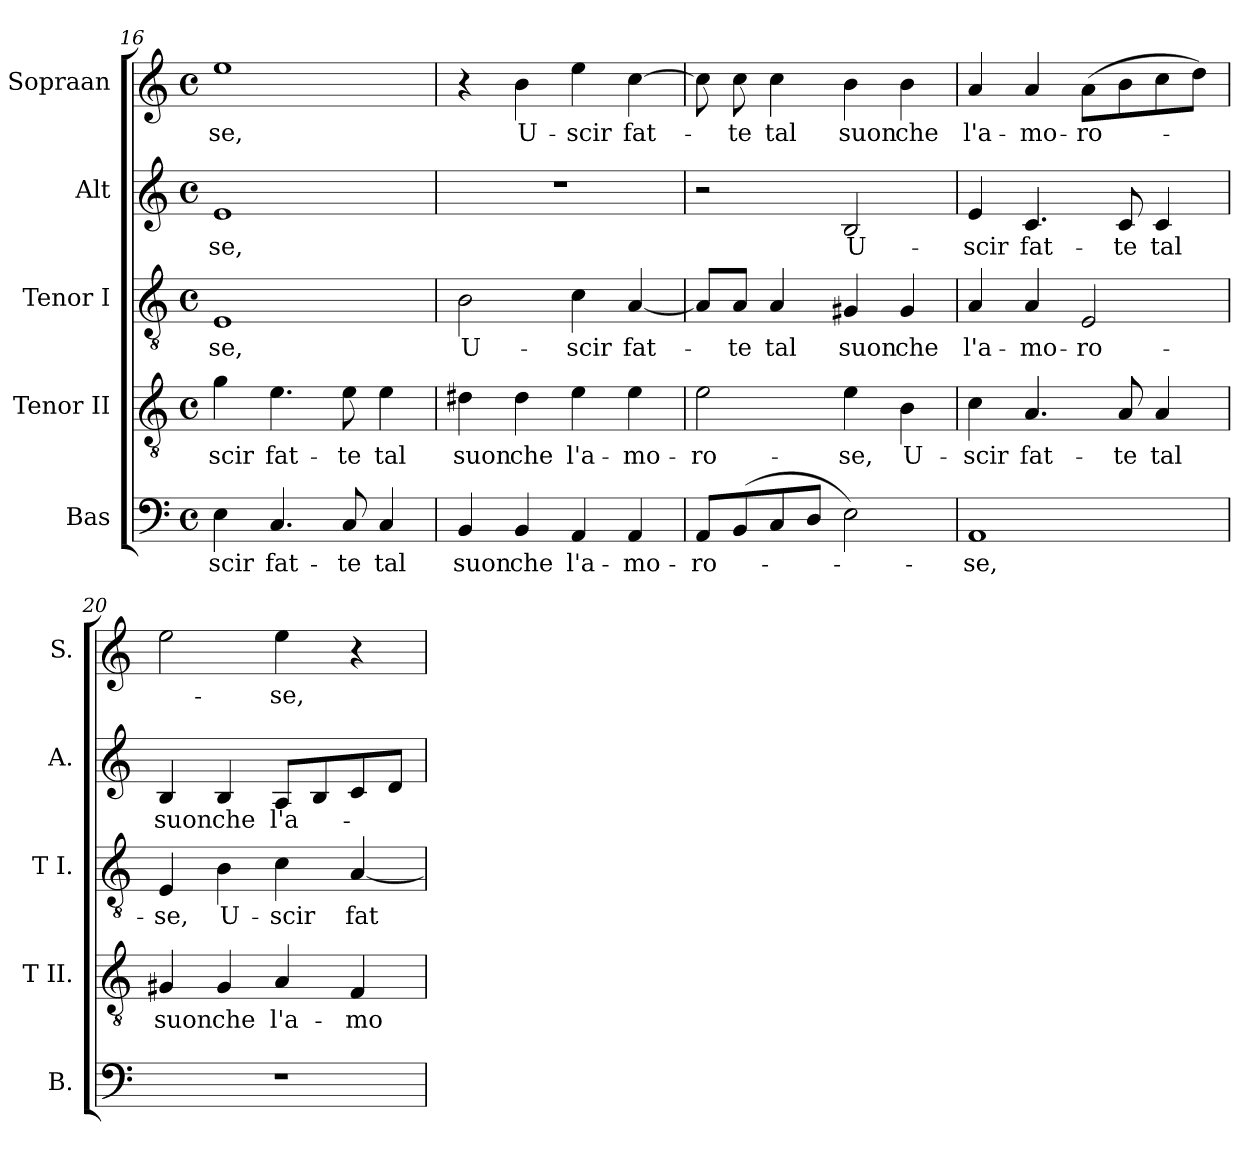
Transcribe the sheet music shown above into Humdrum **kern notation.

**kern	**text	**kern	**text	**kern	**text	**kern	**text	**kern	**text
*part5	*part5	*part4	*part4	*part3	*part3	*part2	*part2	*part1	*part1
*staff5	*staff5	*staff4	*staff4	*staff3	*staff3	*staff2	*staff2	*staff1	*staff1
*I"Bas	*	*I"Tenor II	*	*I"Tenor I	*	*I"Alt	*	*I"Sopraan	*
*I'B.	*	*I'T II.	*	*I'T I.	*	*I'A.	*	*I'S.	*
*clefF4	*	*clefGv2	*	*clefGv2	*	*clefG2	*	*clefG2	*
*k[]	*	*k[]	*	*k[]	*	*k[]	*	*k[]	*
*C:	*	*C:	*	*C:	*	*C:	*	*C:	*
*M4/4	*	*M4/4	*	*M4/4	*	*M4/4	*	*M4/4	*
*met(c)	*	*met(c)	*	*met(c)	*	*met(c)	*	*met(c)	*
=16	=16	=16	=16	=16	=16	=16	=16	=16	=16
!	!LO:LY:b:color=#000000	!	!	!	!	!	!	!	!
!	!	!	!LO:LY:b:color=#000000	!	!	!	!	!	!
!	!	!	!	!	!LO:LY:b:color=#000000	!	!	!	!
!	!	!	!	!	!	!	!LO:LY:b:color=#000000	!	!
!	!	!	!	!	!	!	!	!	!LO:LY:b:color=#000000
4Ei\	-scir	4gi\	-scir	1Ei	-se,	1ei	-se,	1eei	-se,
!	!LO:LY:b:color=#000000	!	!	!	!	!	!	!	!
!	!	!	!LO:LY:b:color=#000000	!	!	!	!	!	!
4.Ci/	fat-	4.ei\	fat-	.	.	.	.	.	.
!	!LO:LY:b:color=#000000	!	!	!	!	!	!	!	!
!	!	!	!LO:LY:b:color=#000000	!	!	!	!	!	!
8Ci/	-te	8ei\	-te	.	.	.	.	.	.
!	!LO:LY:b:color=#000000	!	!	!	!	!	!	!	!
!	!	!	!LO:LY:b:color=#000000	!	!	!	!	!	!
4Ci/	tal	4ei\	tal	.	.	.	.	.	.
!!LO:LB:g=z
=17	=17	=17	=17	=17	=17	=17	=17	=17	=17
!	!LO:LY:b:color=#000000	!	!	!	!	!	!	!	!
!	!	!	!LO:LY:b:color=#000000	!	!	!	!	!	!
!	!	!	!	!	!LO:LY:b:color=#000000	!	!	!	!
4BBi/	suon	4d#Xi\	suon	2Bi\	U-	1r	.	4r	.
!	!LO:LY:b:color=#000000	!	!	!	!	!	!	!	!
!	!	!	!LO:LY:b:color=#000000	!	!	!	!	!	!
!	!	!	!	!	!	!	!	!	!LO:LY:b:color=#000000
4BBi/	che	4d#i\	che	.	.	.	.	4bi\	U-
!	!LO:LY:b:color=#000000	!	!	!	!	!	!	!	!
!	!	!	!LO:LY:b:color=#000000	!	!	!	!	!	!
!	!	!	!	!	!LO:LY:b:color=#000000	!	!	!	!
!	!	!	!	!	!	!	!	!	!LO:LY:b:color=#000000
4AAi/	l'a-	4ei\	l'a-	4ci\	-scir	.	.	4eei\	-scir
!	!LO:LY:b:color=#000000	!	!	!	!	!	!	!	!
!	!	!	!LO:LY:b:color=#000000	!	!	!	!	!	!
!	!	!	!	!	!LO:LY:b:color=#000000	!	!	!	!
!	!	!	!	!	!	!	!	!	!LO:LY:b:color=#000000
4AAi/	-mo-	4ei\	-mo-	[<4Ai/	fat-	.	.	[>4cci\	fat-
=18	=18	=18	=18	=18	=18	=18	=18	=18	=18
!	!LO:LY:b:color=#000000	!	!	!	!	!	!	!	!
!	!	!	!LO:LY:b:color=#000000	!	!	!	!	!	!
8AAi/L	-ro-	2ei\	-ro-	8Ai/L]	.	2r	.	8cci\]	.
!	!	!	!	!	!LO:LY:b:color=#000000	!	!	!	!
!	!	!	!	!	!	!	!	!	!LO:LY:b:color=#000000
(8BBi/	.	.	.	8Ai/J	-te	.	.	8cci\	-te
!	!	!	!	!	!LO:LY:b:color=#000000	!	!	!	!
!	!	!	!	!	!	!	!	!	!LO:LY:b:color=#000000
8Ci/	.	.	.	4Ai/	tal	.	.	4cci\	tal
8Di/J	.	.	.	.	.	.	.	.	.
!	!	!	!LO:LY:b:color=#000000	!	!	!	!	!	!
!	!	!	!	!	!LO:LY:b:color=#000000	!	!	!	!
!	!	!	!	!	!	!	!LO:LY:b:color=#000000	!	!
!	!	!	!	!	!	!	!	!	!LO:LY:b:color=#000000
2Ei\)	.	4ei\	-se,	4G#Xi/	suon	2Bi/	U-	4bi\	suon
!	!	!	!LO:LY:b:color=#000000	!	!	!	!	!	!
!	!	!	!	!	!LO:LY:b:color=#000000	!	!	!	!
!	!	!	!	!	!	!	!	!	!LO:LY:b:color=#000000
.	.	4Bi\	U-	4G#i/	che	.	.	4bi\	che
=19	=19	=19	=19	=19	=19	=19	=19	=19	=19
!	!LO:LY:b:color=#000000	!	!	!	!	!	!	!	!
!	!	!	!LO:LY:b:color=#000000	!	!	!	!	!	!
!	!	!	!	!	!LO:LY:b:color=#000000	!	!	!	!
!	!	!	!	!	!	!	!LO:LY:b:color=#000000	!	!
!	!	!	!	!	!	!	!	!	!LO:LY:b:color=#000000
1AAi	-se,	4ci\	-scir	4Ai/	l'a-	4ei/	-scir	4ai/	l'a-
!	!	!	!LO:LY:b:color=#000000	!	!	!	!	!	!
!	!	!	!	!	!LO:LY:b:color=#000000	!	!	!	!
!	!	!	!	!	!	!	!LO:LY:b:color=#000000	!	!
!	!	!	!	!	!	!	!	!	!LO:LY:b:color=#000000
.	.	4.Ai/	fat-	4Ai/	-mo-	4.ci/	fat-	4ai/	-mo-
!	!	!	!	!	!LO:LY:b:color=#000000	!	!	!	!
!	!	!	!	!	!	!	!	!	!LO:LY:b:color=#000000
.	.	.	.	2Ei/	-ro-	.	.	(8ai\L	-ro-
!	!	!	!LO:LY:b:color=#000000	!	!	!	!	!	!
!	!	!	!	!	!	!	!LO:LY:b:color=#000000	!	!
.	.	8Ai/	-te	.	.	8ci/	-te	8bi\	.
!	!	!	!LO:LY:b:color=#000000	!	!	!	!	!	!
!	!	!	!	!	!	!	!LO:LY:b:color=#000000	!	!
.	.	4Ai/	tal	.	.	4ci/	tal	8cci\	.
.	.	.	.	.	.	.	.	8ddi\J)	.
=20	=20	=20	=20	=20	=20	=20	=20	=20	=20
!	!	!	!LO:LY:b:color=#000000	!	!	!	!	!	!
!	!	!	!	!	!LO:LY:b:color=#000000	!	!	!	!
!	!	!	!	!	!	!	!LO:LY:b:color=#000000	!	!
1r	.	4G#Xi/	suon	4Ei/	-se,	4Bi/	suon	2eei\	.
!	!	!	!LO:LY:b:color=#000000	!	!	!	!	!	!
!	!	!	!	!	!LO:LY:b:color=#000000	!	!	!	!
!	!	!	!	!	!	!	!LO:LY:b:color=#000000	!	!
.	.	4G#i/	che	4Bi\	U-	4Bi/	che	.	.
!	!	!	!LO:LY:b:color=#000000	!	!	!	!	!	!
!	!	!	!	!	!LO:LY:b:color=#000000	!	!	!	!
!	!	!	!	!	!	!	!LO:LY:b:color=#000000	!	!
!	!	!	!	!	!	!	!	!	!LO:LY:b:color=#000000
.	.	4Ai/	l'a-	4ci\	-scir	8Ai/L	l'a-	4eei\	-se,
.	.	.	.	.	.	8Bi/	.	.	.
!	!	!	!LO:LY:b:color=#000000	!	!	!	!	!	!
!	!	!	!	!	!LO:LY:b:color=#000000	!	!	!	!
.	.	4Fi/	-mo-	[<4Ai/	fat-	8ci/	.	4r	.
.	.	.	.	.	.	8di/J	.	.	.
=	=	=	=	=	=	=	=	=	=
*-	*-	*-	*-	*-	*-	*-	*-	*-	*-
